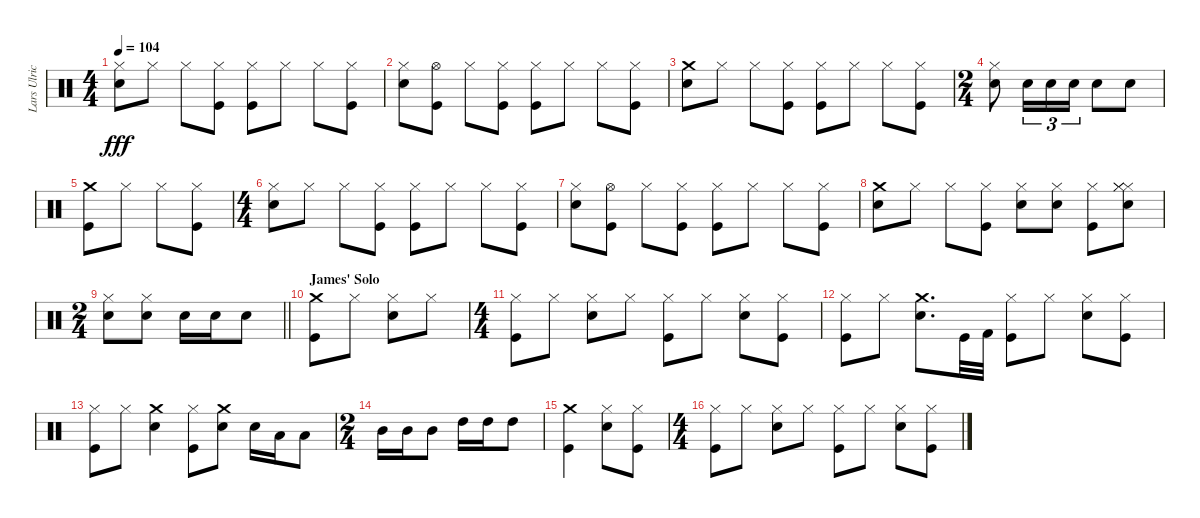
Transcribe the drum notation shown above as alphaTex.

\track ("Lars Ulrich" "Lars Ulric") {instrument percussion}
\staff {score}
\articulation defaults
\ts (4 4)
\tempo 104
\clef neutral
\ks c
("Snare (hit) 2" "Hi-Hat (closed)").8{dy fff} "Hi-Hat (closed)".8 "Hi-Hat (closed)".8 ("Hi-Hat (closed)" "Kick (hit)").8 ("Hi-Hat (closed)" "Kick (hit)").8 "Hi-Hat (closed)".8 "Hi-Hat (closed)".8 ("Kick (hit)" "Hi-Hat (closed)").8 |
("Snare (hit) 2" "Hi-Hat (closed)").8 ("Kick (hit)" "Hi-Hat (open)").8 "Hi-Hat (closed)".8 ("Kick (hit)" "Hi-Hat (closed)").8 ("Hi-Hat (closed)" "Kick (hit)").8 "Hi-Hat (closed)".8 "Hi-Hat (closed)".8 ("Kick (hit)" "Hi-Hat (closed)").8 |
("Snare (hit) 2" "Crash medium (hit)").8 "Hi-Hat (closed)".8 "Hi-Hat (closed)".8 ("Kick (hit)" "Hi-Hat (closed)").8 ("Kick (hit)" "Hi-Hat (closed)").8 "Hi-Hat (closed)".8 "Hi-Hat (closed)".8 ("Kick (hit)" "Hi-Hat (closed)").8 |
\ts (2 4)
("Snare (hit) 2" "Hi-Hat (closed)").8 "Snare (hit) 2".16{tu (3 2)} "Snare (hit) 2".16{tu (3 2)} "Snare (hit) 2".16{tu (3 2)} "Snare (hit) 2".8 "Snare (hit) 2".8 |
("Crash medium (hit)" "Kick (hit)").8 "Hi-Hat (closed)".8 "Hi-Hat (closed)".8 ("Kick (hit)" "Hi-Hat (closed)").8 |
\ts (4 4)
("Snare (hit) 2" "Hi-Hat (closed)").8 "Hi-Hat (closed)".8 "Hi-Hat (closed)".8 ("Kick (hit)" "Hi-Hat (closed)").8 ("Hi-Hat (closed)" "Kick (hit)").8 "Hi-Hat (closed)".8 "Hi-Hat (closed)".8 ("Kick (hit)" "Hi-Hat (closed)").8 |
("Snare (hit) 2" "Hi-Hat (closed)").8 ("Kick (hit)" "Hi-Hat (open)").8 "Hi-Hat (closed)".8 ("Kick (hit)" "Hi-Hat (closed)").8 ("Hi-Hat (closed)" "Kick (hit)").8 "Hi-Hat (closed)".8 "Hi-Hat (closed)".8 ("Kick (hit)" "Hi-Hat (closed)").8 |
("Snare (hit) 2" "Crash medium (hit)").8 "Hi-Hat (closed)".8 "Hi-Hat (closed)".8 ("Kick (hit)" "Hi-Hat (closed)").8 ("Snare (hit) 2" "Hi-Hat (closed)").8 ("Snare (hit) 2" "Hi-Hat (closed)").8 ("Hi-Hat (closed)" "Kick (hit)").8 ("Hi-Hat (closed)" "Snare (hit) 2" "Hi-Hat (closed)" "Hi-Hat (closed)").8 |
\ts (2 4)
\barLineRight lightlight
("Snare (hit) 2" "Hi-Hat (closed)").8 ("Snare (hit) 2" "Hi-Hat (closed)").8 "Snare (hit) 2".16 "Snare (hit) 2".16 "Snare (hit) 2".8 |
\section ("" "James' Solo")
("Kick (hit)" "Crash medium (hit)").8 "Hi-Hat (closed)".8 ("Snare (hit) 2" "Hi-Hat (closed)").8 "Hi-Hat (closed)".8 |
\ts (4 4)
("Kick (hit)" "Hi-Hat (closed)").8 "Hi-Hat (closed)".8 ("Snare (hit) 2" "Hi-Hat (closed)").8 "Hi-Hat (closed)".8 ("Hi-Hat (closed)" "Kick (hit)").8 "Hi-Hat (closed)".8 ("Snare (hit) 2" "Hi-Hat (closed)").8 ("Kick (hit)" "Hi-Hat (closed)").8 |
("Hi-Hat (closed)" "Kick (hit)").8 "Hi-Hat (closed)".8 ("Snare (hit) 2" "Crash medium (hit)").8{d} "Kick (hit)".32 "Kick (hit) 2".32 ("Hi-Hat (closed)" "Kick (hit)").8 "Hi-Hat (closed)".8 ("Snare (hit) 2" "Hi-Hat (closed)").8 ("Kick (hit)" "Hi-Hat (closed)").8 |
("Kick (hit)" "Hi-Hat (closed)").8 "Hi-Hat (closed)".8 ("Snare (hit) 2" "Crash medium (hit)").4 ("Kick (hit)" "Hi-Hat (closed)").8 ("Crash medium (hit)" "Snare (hit) 2").8 "Snare (hit) 2".16 "Low Tom (hit)".16 "Low Tom (hit)".8 |
\ts (2 4)
"Mid Tom (hit)".16 "Mid Tom (hit)".16 "Mid Tom (hit)".8 "High Tom (hit)".16 "High Tom (hit)".16 "High Tom (hit)".8 |
("Kick (hit)" "Crash medium (hit)").4 ("Snare (hit) 2" "Hi-Hat (closed)").8 ("Hi-Hat (closed)" "Kick (hit)").8 |
\ts (4 4)
("Kick (hit)" "Hi-Hat (closed)").8 "Hi-Hat (closed)".8 ("Snare (hit) 2" "Hi-Hat (closed)").8 "Hi-Hat (closed)".8 ("Kick (hit)" "Hi-Hat (closed)").8 "Hi-Hat (closed)".8 ("Hi-Hat (closed)" "Snare (hit) 2").8 ("Kick (hit)" "Hi-Hat (closed)").8
